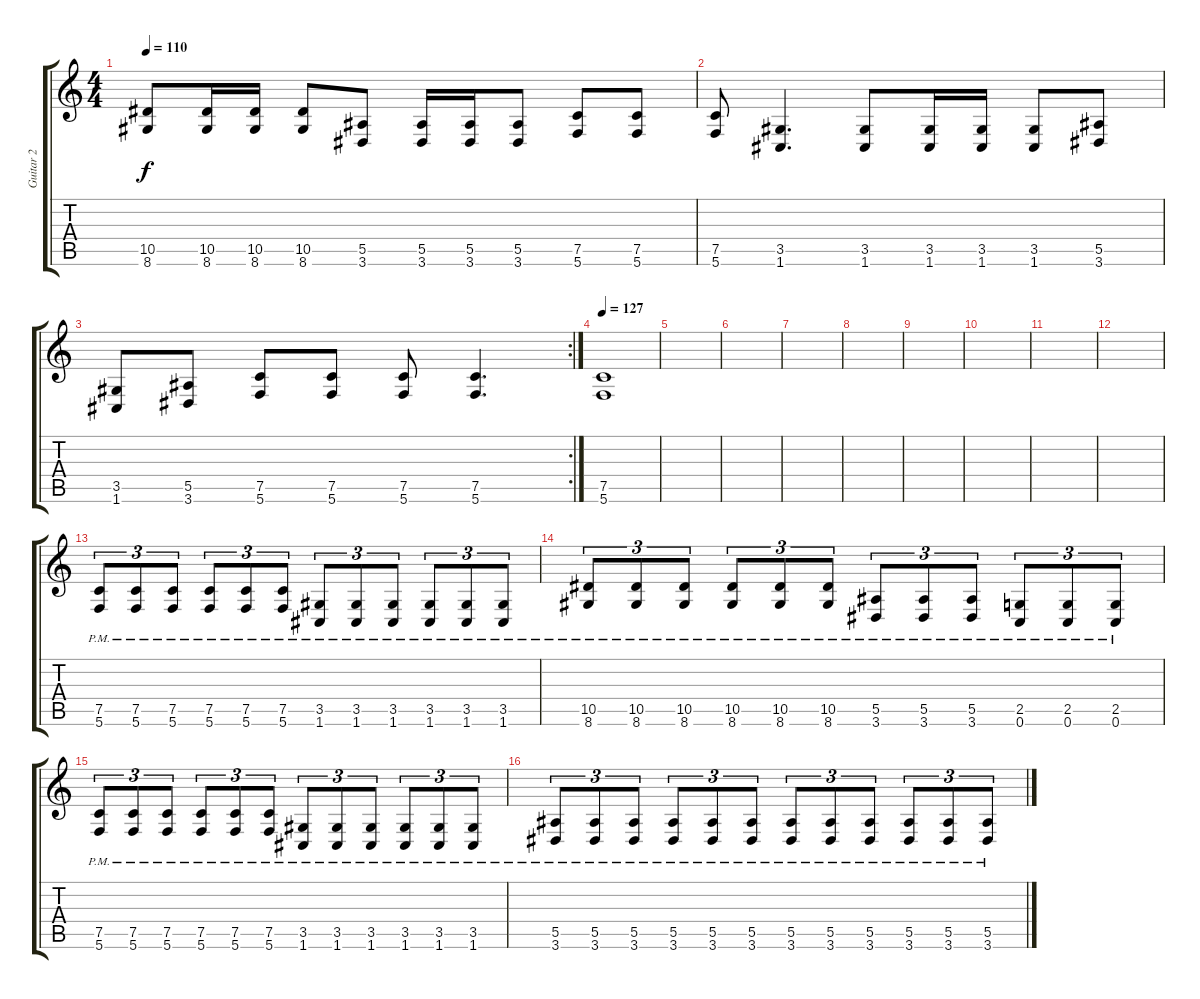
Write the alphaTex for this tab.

\track ("Guitar 2" "Guitar 2") {instrument overdrivenguitar}
\staff {score tabs}
\tuning (C4 G3 Eb3 Bb2 F2 C2) {hide}
\ts (4 4)
\tempo 110
\clef g2
\ks c
(10.5 8.6).8{dy f} (10.5 8.6).16 (10.5 8.6).16 (10.5 8.6).8 (5.5 3.6).8 (5.5 3.6).16 (5.5 3.6).16 (5.5 3.6).8 (7.5 5.6).8 (7.5 5.6).8 |
(7.5 5.6).8 (3.5 1.6).4{d} (3.5 1.6).8 (3.5 1.6).16 (3.5 1.6).16 (3.5 1.6).8 (5.5 3.6).8 |
\rc 2
(3.5 1.6).8 (5.5 3.6).8 (7.5 5.6).8 (7.5 5.6).8 (7.5 5.6).8 (7.5 5.6).4{d} |
\tempo 127
(7.5 5.6).1 |
|
|
|
|
|
|
|
|
(7.5{pm} 5.6{pm}).8{tu (3 2)} (7.5{pm} 5.6{pm}).8{tu (3 2)} (7.5{pm} 5.6{pm}).8{tu (3 2)} (7.5{pm} 5.6{pm}).8{tu (3 2)} (7.5{pm} 5.6{pm}).8{tu (3 2)} (7.5{pm} 5.6{pm}).8{tu (3 2)} (3.5{pm} 1.6{pm}).8{tu (3 2)} (3.5{pm} 1.6{pm}).8{tu (3 2)} (3.5{pm} 1.6{pm}).8{tu (3 2)} (3.5{pm} 1.6{pm}).8{tu (3 2)} (3.5{pm} 1.6{pm}).8{tu (3 2)} (3.5{pm} 1.6{pm}).8{tu (3 2)} |
(10.5{pm} 8.6{pm}).8{tu (3 2)} (10.5{pm} 8.6{pm}).8{tu (3 2)} (10.5{pm} 8.6{pm}).8{tu (3 2)} (10.5{pm} 8.6{pm}).8{tu (3 2)} (10.5{pm} 8.6{pm}).8{tu (3 2)} (10.5{pm} 8.6{pm}).8{tu (3 2)} (5.5{pm} 3.6{pm}).8{tu (3 2)} (5.5{pm} 3.6{pm}).8{tu (3 2)} (5.5{pm} 3.6{pm}).8{tu (3 2)} (2.5{pm} 0.6{pm}).8{tu (3 2)} (2.5{pm} 0.6{pm}).8{tu (3 2)} (2.5{pm} 0.6{pm}).8{tu (3 2)} |
(7.5{pm} 5.6{pm}).8{tu (3 2)} (7.5{pm} 5.6{pm}).8{tu (3 2)} (7.5{pm} 5.6{pm}).8{tu (3 2)} (7.5{pm} 5.6{pm}).8{tu (3 2)} (7.5{pm} 5.6{pm}).8{tu (3 2)} (7.5{pm} 5.6{pm}).8{tu (3 2)} (3.5{pm} 1.6{pm}).8{tu (3 2)} (3.5{pm} 1.6{pm}).8{tu (3 2)} (3.5{pm} 1.6{pm}).8{tu (3 2)} (3.5{pm} 1.6{pm}).8{tu (3 2)} (3.5{pm} 1.6{pm}).8{tu (3 2)} (3.5{pm} 1.6{pm}).8{tu (3 2)} |
(5.5{pm} 3.6{pm}).8{tu (3 2)} (5.5{pm} 3.6{pm}).8{tu (3 2)} (5.5{pm} 3.6{pm}).8{tu (3 2)} (5.5{pm} 3.6{pm}).8{tu (3 2)} (5.5{pm} 3.6{pm}).8{tu (3 2)} (5.5{pm} 3.6{pm}).8{tu (3 2)} (5.5{pm} 3.6{pm}).8{tu (3 2)} (5.5{pm} 3.6{pm}).8{tu (3 2)} (5.5{pm} 3.6{pm}).8{tu (3 2)} (5.5{pm} 3.6{pm}).8{tu (3 2)} (5.5{pm} 3.6{pm}).8{tu (3 2)} (5.5{pm} 3.6{pm}).8{tu (3 2)}
